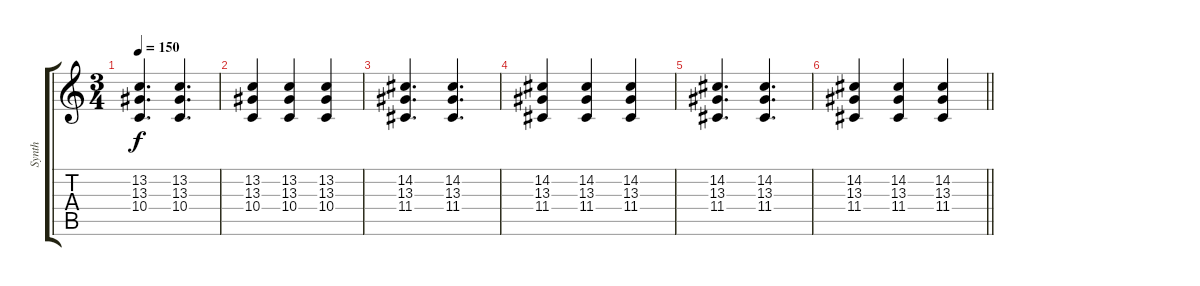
\track ("Synth" "Synth") {instrument tremolostrings}
\staff {score tabs}
\tuning (E4 B3 G3 D3 A2 D2) {hide}
\ts (3 4)
\tempo 150
\clef g2
\ks c
(13.2 13.3 10.4).4{d dy f} (13.2 13.3 10.4).4{d} |
(13.2 13.3 10.4).4 (13.2 13.3 10.4).4 (13.2 13.3 10.4).4 |
(14.2 13.3 11.4).4{d} (14.2 13.3 11.4).4{d} |
(14.2 13.3 11.4).4 (14.2 13.3 11.4).4 (14.2 13.3 11.4).4 |
(14.2 13.3 11.4).4{d} (14.2 13.3 11.4).4{d} |
\barLineRight lightlight
(14.2 13.3 11.4).4 (14.2 13.3 11.4).4 (14.2 13.3 11.4).4
